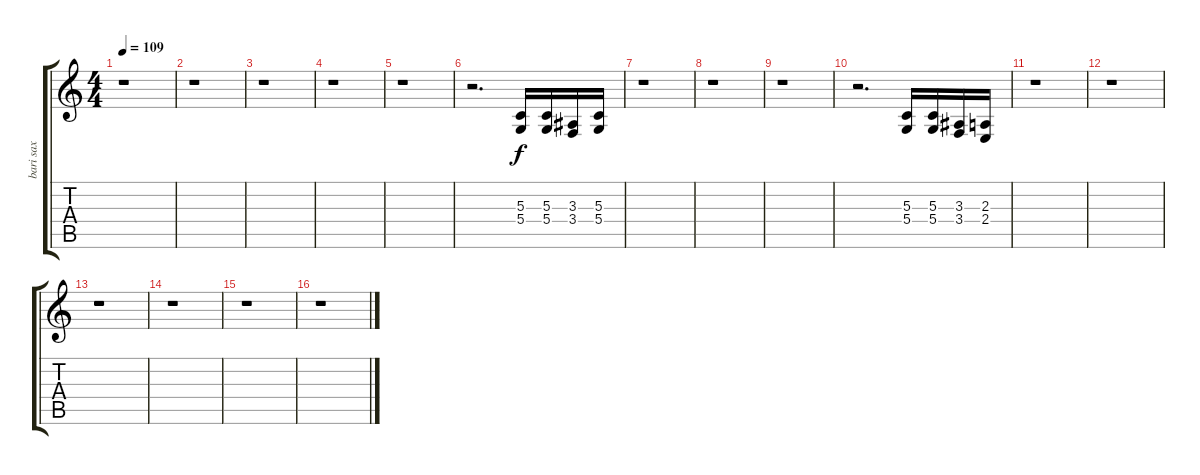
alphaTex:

\track ("bari sax" "bari sax") {instrument baritonesax}
\staff {score tabs}
\tuning (E4 B3 G3 D3 A2 E2) {hide}
\ts (4 4)
\tempo 109
\clef g2
\ks c
r.1{dy f instrument baritonesax} |
r.1 |
r.1 |
r.1 |
r.1 |
r.2{d} (5.3 5.4).16 (5.3 5.4).16 (3.3 3.4).16 (5.3 5.4).16 |
r.1 |
r.1 |
r.1 |
r.2{d} (5.3 5.4).16 (5.3 5.4).16 (3.3 3.4).16 (2.3 2.4).16 |
r.1 |
r.1 |
r.1 |
r.1 |
r.1 |
r.1
